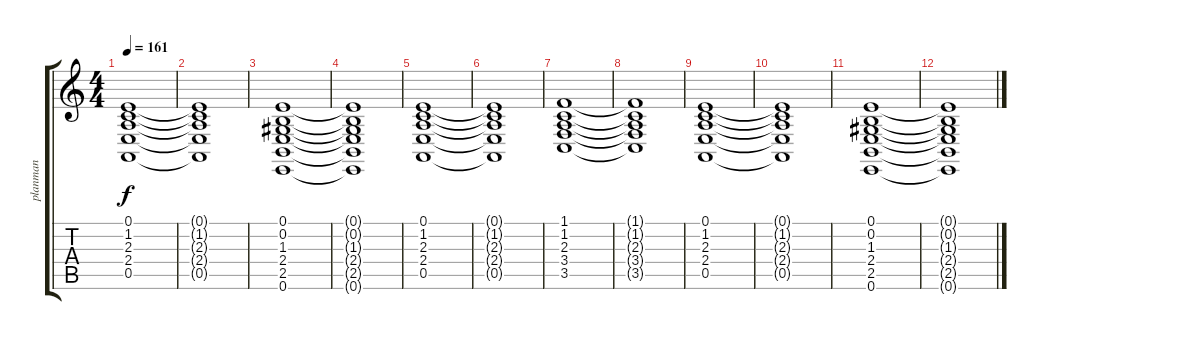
\track ("planman" "planman") {instrument choiraahs}
\staff {score tabs}
\tuning (E4 B3 G3 D3 A2 E2) {hide}
\ts (4 4)
\tempo 161
\clef g2
\ks c
(0.1 1.2 2.3 2.4 0.5).1{dy f} |
(0.1{t} 1.2{t} 2.3{t} 2.4{t} 0.5{t}).1 |
(0.1 0.2 1.3 2.4 2.5 0.6).1 |
(0.1{t} 0.2{t} 1.3{t} 2.4{t} 2.5{t} 0.6{t}).1 |
(0.1 1.2 2.3 2.4 0.5).1{volume 7} |
(0.1{t} 1.2{t} 2.3{t} 2.4{t} 0.5{t}).1{volume 6} |
(1.1 1.2 2.3 3.4 3.5).1{volume 5} |
(1.1{t} 1.2{t} 2.3{t} 3.4{t} 3.5{t}).1{volume 4} |
(0.1 1.2 2.3 2.4 0.5).1{volume 3} |
(0.1{t} 1.2{t} 2.3{t} 2.4{t} 0.5{t}).1{volume 2} |
(0.1 0.2 1.3 2.4 2.5 0.6).1{volume 1} |
(0.1{t} 0.2{t} 1.3{t} 2.4{t} 2.5{t} 0.6{t}).1{volume 0}
